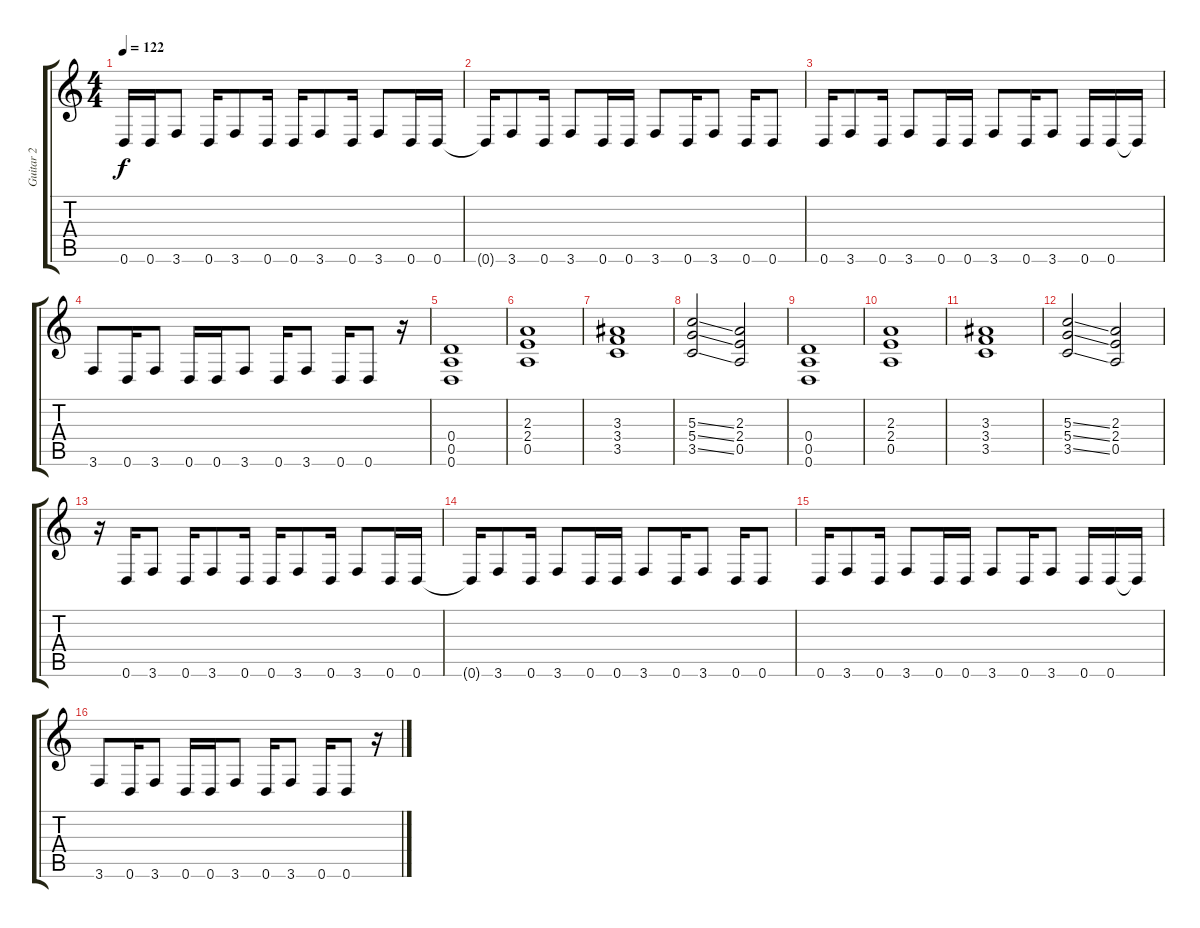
\track ("Guitar 2" "Guitar 2") {instrument distortionguitar}
\staff {score tabs}
\tuning (E4 B3 G3 D3 A2 D2) {hide}
\ts (4 4)
\tempo 122
\clef g2
\ks c
0.6.16{dy f} 0.6.16 3.6.8 0.6.16 3.6.8 0.6.16 0.6.16 3.6.8 0.6.16 3.6.8 0.6.16 0.6.16 |
0.6{t}.16 3.6.8 0.6.16 3.6.8 0.6.16 0.6.16 3.6.8 0.6.16 3.6.8 0.6.16 0.6.8 |
0.6.16 3.6.8 0.6.16 3.6.8 0.6.16 0.6.16 3.6.8 0.6.16 3.6.8 0.6.16 0.6.16 0.6{t}.16 |
3.6.8 0.6.16 3.6.8 0.6.16 0.6.16 3.6.8 0.6.16 3.6.8 0.6.16 0.6.8 r.16 |
(0.4 0.5 0.6).1{volume 9 instrument distortionguitar} |
(2.3 2.4 0.5).1 |
(3.3 3.4 3.5).1 |
(5.3{ss} 5.4{ss} 3.5{ss}).2 (2.3 2.4 0.5).2 |
(0.4 0.5 0.6).1{volume 9 instrument distortionguitar} |
(2.3 2.4 0.5).1 |
(3.3 3.4 3.5).1 |
(5.3{ss} 5.4{ss} 3.5{ss}).2 (2.3 2.4 0.5).2 |
r.16{instrument electricguitarmuted} 0.6.16 3.6.8 0.6.16 3.6.8 0.6.16 0.6.16 3.6.8 0.6.16 3.6.8 0.6.16 0.6.16 |
0.6{t}.16 3.6.8 0.6.16 3.6.8 0.6.16 0.6.16 3.6.8 0.6.16 3.6.8 0.6.16 0.6.8 |
0.6.16 3.6.8 0.6.16 3.6.8 0.6.16 0.6.16 3.6.8 0.6.16 3.6.8 0.6.16 0.6.16 0.6{t}.16 |
3.6.8 0.6.16 3.6.8 0.6.16 0.6.16 3.6.8 0.6.16 3.6.8 0.6.16 0.6.8 r.16
